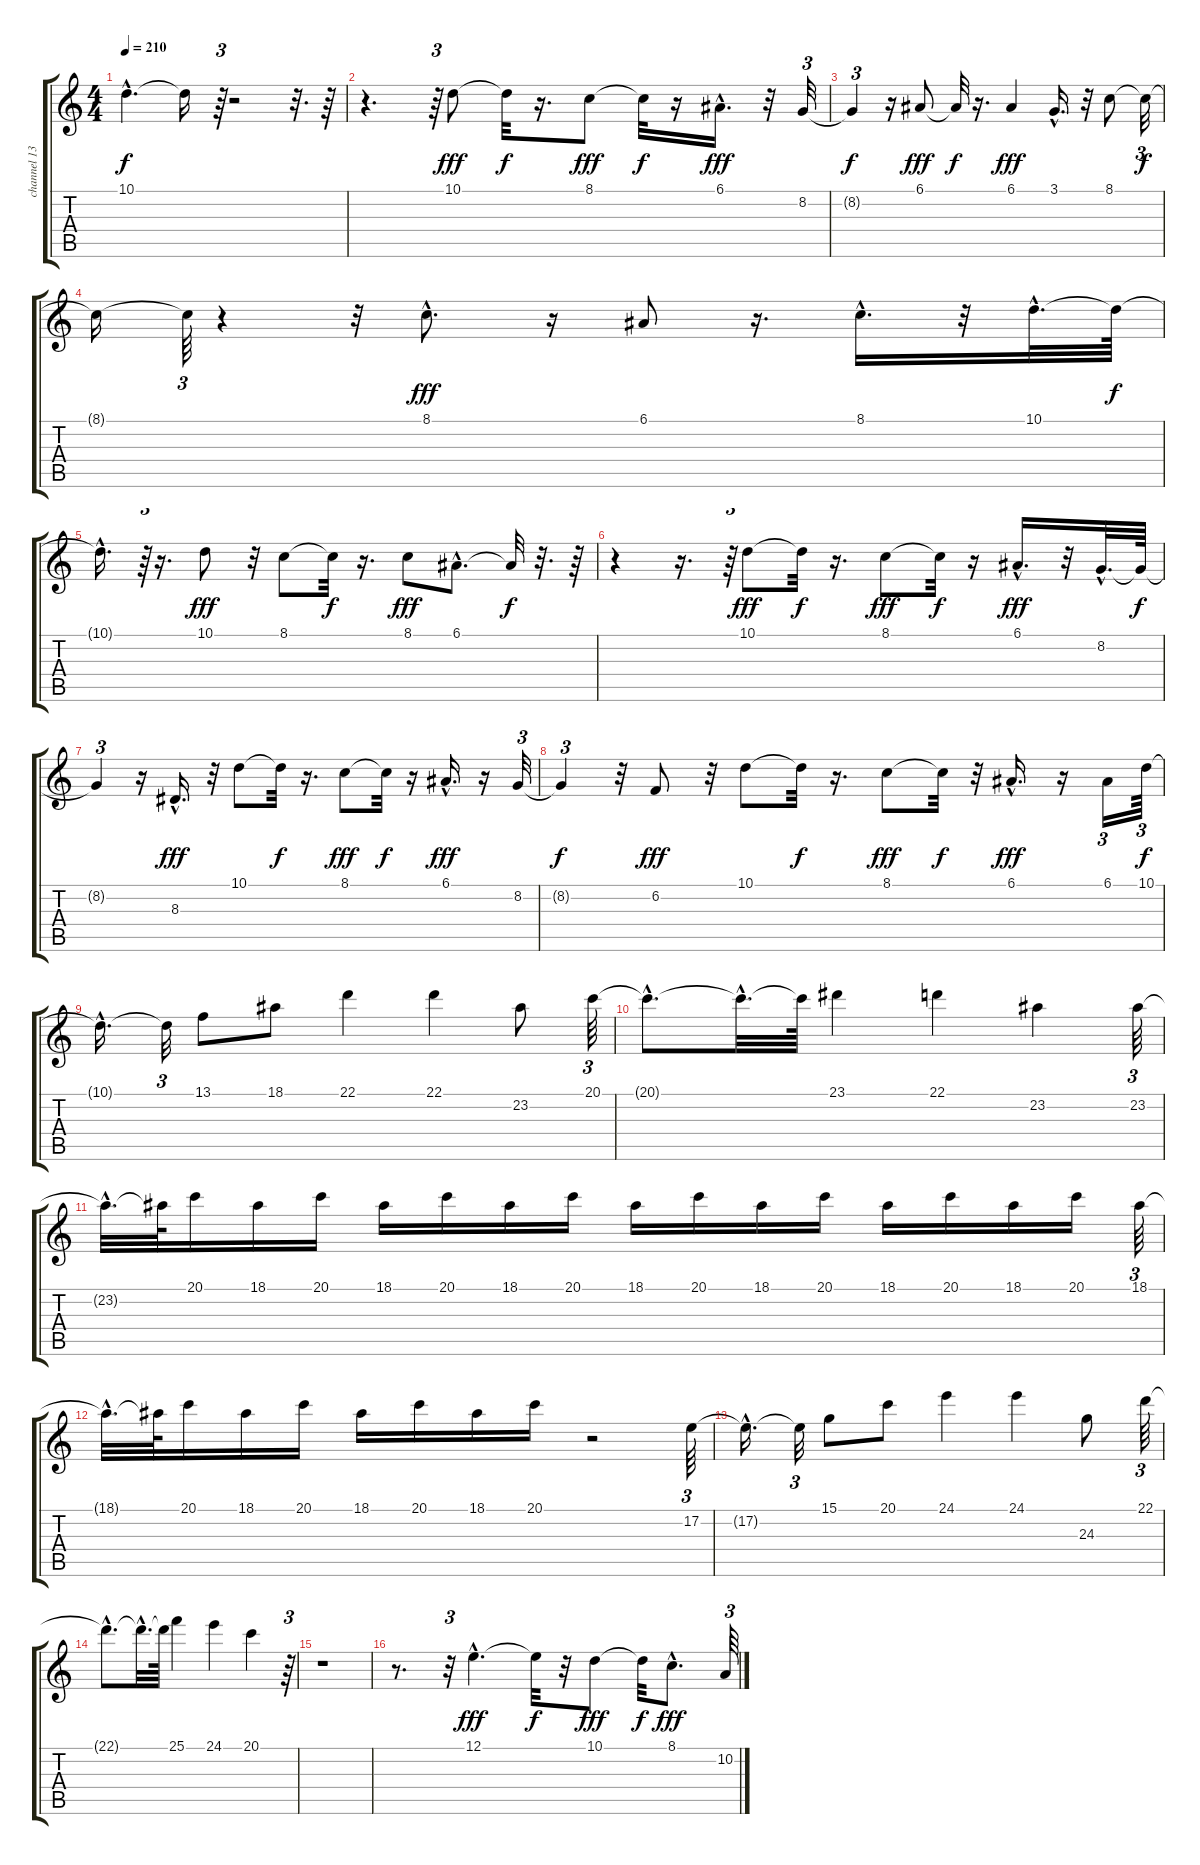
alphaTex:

\track ("channel 13          " "channel 13") {instrument piccolo}
\staff {score tabs}
\tuning (E4 B3 G3 D3 A2 E2) {hide}
\ts (4 4)
\tempo 210
\clef g2
\ks c
10.1{hac t}.4{d dy f} 10.1{t}.16 r.64{tu (3 2)} r.2 r.32{d} r.64 |
r.4{d} r.64{tu (3 2)} 10.1.8{dy fff} 10.1{t}.32{dy f} r.16{d} 8.1.8{dy fff} 8.1{t}.32{dy f} r.16 6.1{hac}.16{d dy fff} r.32 8.2.32{tu (3 2)} |
8.2{t}.4{tu (3 2) dy f} r.16 6.1.8{dy fff} 6.1{t}.32{dy f} r.16{d} 6.1.4{dy fff} 3.1{hac}.16{d} r.32 8.1.8 8.1{t}.32{tu (3 2) dy f} |
8.1{t}.16 8.1{t}.64{tu (3 2)} r.4 r.32 8.1{hac}.8{d dy fff} r.16 6.1.8 r.16{d} 8.1{hac}.16{d} r.32 10.1{hac}.32{d} 10.1{t}.64{dy f} |
10.1{hac t}.16{d} r.64{tu (3 2)} r.16{d} 10.1.8{dy fff} r.32 8.1.8 8.1{t}.32{dy f} r.16{d} 8.1.8{dy fff} 6.1{hac}.8{d} 6.1{t}.32{dy f} r.32{d} r.64 |
r.4 r.16{d} r.64{tu (3 2)} 10.1.8{dy fff} 10.1{t}.32{dy f} r.16{d} 8.1.8{dy fff} 8.1{t}.32{dy f} r.16 6.1{hac}.16{d dy fff} r.32 8.2{hac}.32{d} 8.2{t}.64{dy f} |
8.2{t}.4{tu (3 2)} r.16 8.3{hac}.16{d dy fff} r.32 10.1.8 10.1{t}.32{dy f} r.16{d} 8.1.8{dy fff} 8.1{t}.32{dy f} r.16 6.1{hac}.16{d dy fff} r.16 8.2.32{tu (3 2)} |
8.2{t}.4{tu (3 2) dy f} r.32 6.2.8{dy fff} r.32 10.1.8 10.1{t}.32{dy f} r.16{d} 8.1.8{dy fff} 8.1{t}.32{dy f} r.32 6.1{hac}.16{d dy fff} r.16 6.1.16{tu (3 2)} 10.1.64{tu (3 2) dy f instrument piccolo} |
10.1{hac t}.16{d} 10.1{t}.32{tu (3 2)} 13.1.8 18.1.8 22.1.4 22.1.4 23.2.8 20.1.64{tu (3 2)} |
20.1{hac t}.8{d} 20.1{hac t}.32{d} 20.1{t}.64 23.1.4 22.1.4 23.2.4 23.2.64{tu (3 2)} |
23.2{hac t}.32{d} 23.2{t}.64 20.1.16 18.1.16 20.1.16 18.1.16 20.1.16 18.1.16 20.1.16 18.1.16 20.1.16 18.1.16 20.1.16 18.1.16 20.1.16 18.1.16 20.1.16 18.1.64{tu (3 2)} |
18.1{hac t}.32{d} 18.1{t}.64 20.1.16 18.1.16 20.1.16 18.1.16 20.1.16 18.1.16 20.1.16 r.2 17.2.64{tu (3 2)} |
17.2{hac t}.16{d} 17.2{t}.32{tu (3 2)} 15.1.8 20.1.8 24.1.4 24.1.4 24.3.8 22.1.64{tu (3 2)} |
22.1{hac t}.8{d} 22.1{hac t}.32{d} 22.1{t}.64 25.1.4 24.1.4 20.1.4 r.64{tu (3 2)} |
r.1 |
r.8{d} r.32{tu (3 2)} 12.1{hac}.4{d dy fff instrument steeldrums} 12.1{t}.32{dy f} r.32 10.1.8{dy fff} 10.1{t}.32{dy f} 8.1{hac}.8{d dy fff} 10.2.64{tu (3 2)}
